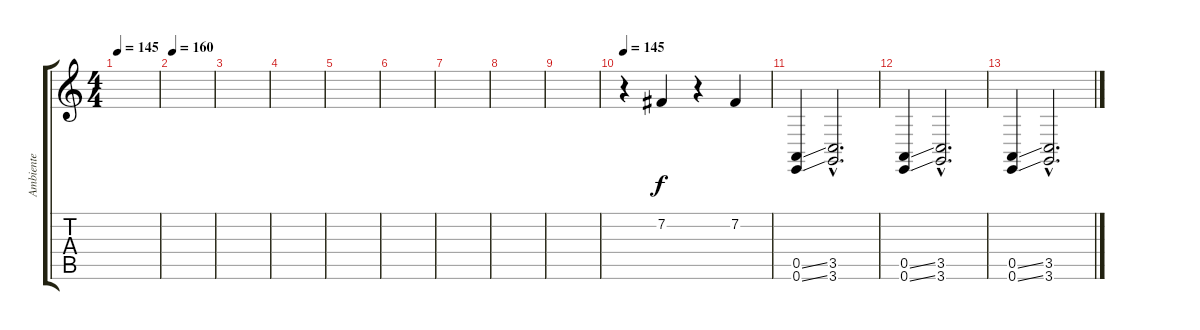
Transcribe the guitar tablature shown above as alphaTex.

\track ("Ambiente" "Ambiente") {instrument voiceoohs}
\staff {score tabs}
\tuning (E4 B3 G3 D3 A2 E2) {hide}
\ts (4 4)
\tempo 145
\clef g2
\ks c
|
\tempo 160
|
|
|
|
|
|
|
|
\tempo 145
r.4{instrument birdtweet} 7.2.4 r.4 7.2.4 |
(0.5{ss} 0.6{ss}).4{volume 16 instrument voiceoohs} (3.5{hac} 3.6{hac}).2{d} |
(0.5{ss} 0.6{ss}).4 (3.5{hac} 3.6{hac}).2{d} |
(0.5{ss} 0.6{ss}).4 (3.5{hac} 3.6{hac}).2{d}
